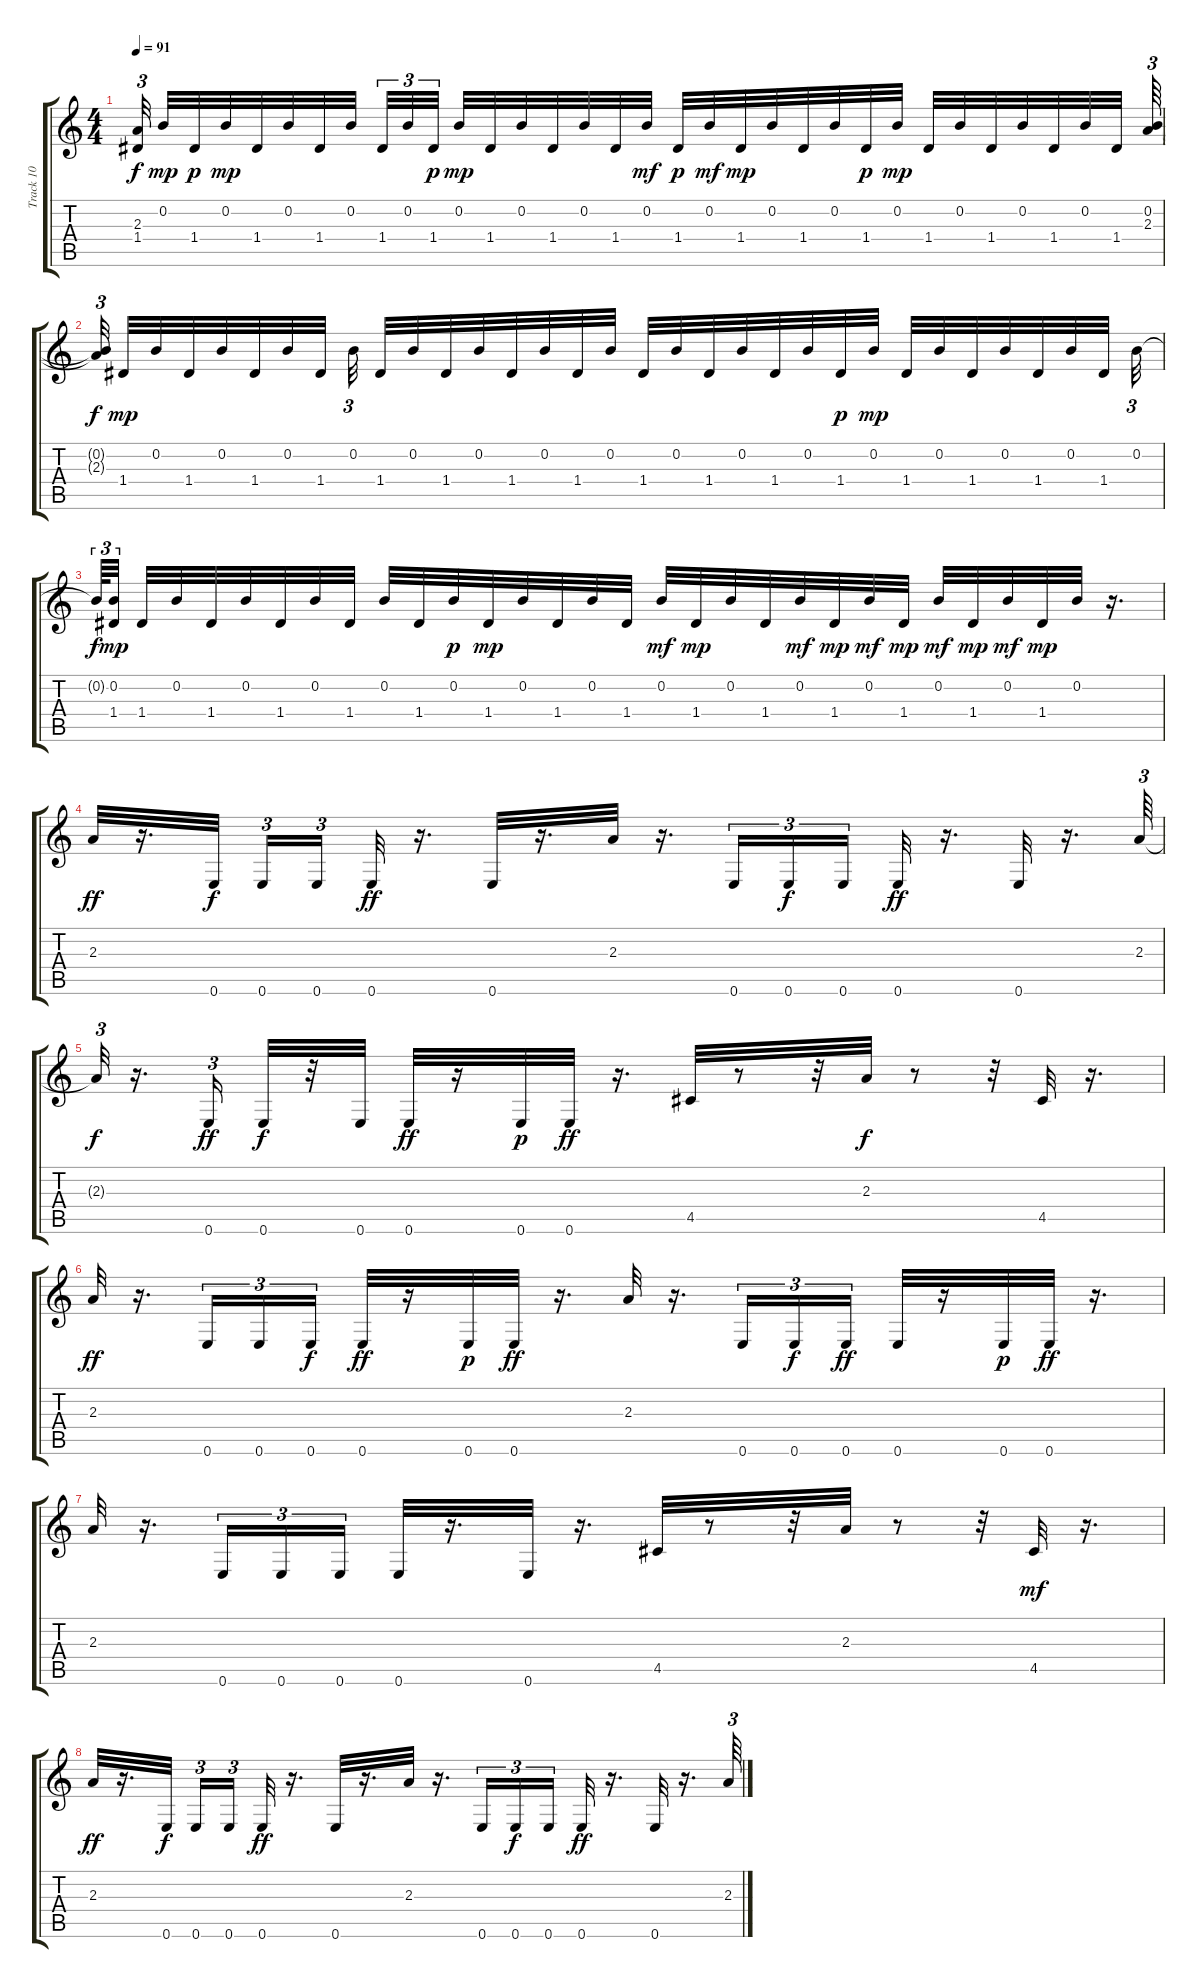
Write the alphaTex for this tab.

\track ("Track 10" "Track 10") {instrument acousticguitarsteel}
\staff {score tabs}
\tuning (E4 B3 G3 D3 A2 E2) {hide}
\ts (4 4)
\tempo 91
\clef g2
\ks c
(2.3{t} 1.4{t}).32{tu (3 2) dy f beam splitsecondary} 0.2.32{dy mp balance 10} 1.4.32{dy p balance 11} 0.2.32{dy mp balance 12} 1.4.32{balance 12} 0.2.32{balance 13} 1.4.32{balance 14} 0.2.32{balance 15 beam splitsecondary} 1.4.32{tu (3 2) balance 15} 0.2.32{tu (3 2) balance 16} 1.4.32{tu (3 2) dy p beam splitsecondary} 0.2.32{dy mp} 1.4.32 0.2.32 1.4.32{balance 16} 0.2.32{balance 15} 1.4.32{balance 14} 0.2.32{dy mf balance 13} 1.4.32{dy p balance 12} 0.2.32{dy mf balance 12} 1.4.32{dy mp balance 11} 0.2.32{balance 10} 1.4.32{balance 9} 0.2.32{balance 8} 1.4.32{dy p balance 8} 0.2.32{dy mp balance 7} 1.4.32{balance 6} 0.2.32{balance 5} 1.4.32{balance 4} 0.2.32{balance 4} 1.4.32{balance 3} 0.2.32{balance 2} 1.4.32{balance 1 beam splitsecondary} (0.2 2.3).64{tu (3 2) balance 0} |
(0.2{t} 2.3{t}).32{tu (3 2) dy f beam splitsecondary} 1.4.32{dy mp balance 0} 0.2.32 1.4.32 0.2.32 1.4.32 0.2.32{balance 0} 1.4.32{balance 1 beam splitsecondary} 0.2.32{tu (3 2) balance 2} 1.4.32{balance 3} 0.2.32{balance 3} 1.4.32{balance 4} 0.2.32{balance 4} 1.4.32{balance 5} 0.2.32{balance 6} 1.4.32{balance 7} 0.2.32{balance 8} 1.4.32{balance 8} 0.2.32{balance 9} 1.4.32{balance 10} 0.2.32{balance 11} 1.4.32{balance 12} 0.2.32{balance 12} 1.4.32{dy p balance 13} 0.2.32{dy mp balance 14} 1.4.32{balance 15} 0.2.32{balance 16} 1.4.32{balance 16} 0.2.32{balance 16} 1.4.32{balance 16} 0.2.32{balance 15} 1.4.32{balance 15 beam splitsecondary} 0.2.32{tu (3 2) balance 15} |
0.2{t}.64{tu (3 2) dy f} (0.2 1.4).32{tu (3 2) dy mp balance 15 beam splitsecondary} 1.4.32{balance 14} 0.2.32{balance 14} 1.4.32{balance 14} 0.2.32{balance 14} 1.4.32{balance 14} 0.2.32{balance 13} 1.4.32{balance 13} 0.2.32{balance 13} 1.4.32{balance 13} 0.2.32{dy p balance 13} 1.4.32{dy mp balance 12} 0.2.32{balance 12} 1.4.32{balance 12} 0.2.32{balance 12} 1.4.32{balance 12} 0.2.32{dy mf balance 11} 1.4.32{dy mp balance 11} 0.2.32{balance 11} 1.4.32{balance 11} 0.2.32{dy mf balance 10} 1.4.32{dy mp balance 10} 0.2.32{dy mf balance 10} 1.4.32{dy mp balance 10} 0.2.32{dy mf balance 10} 1.4.32{dy mp balance 9} 0.2.32{dy mf balance 9} 1.4.32{dy mp balance 9} 0.2.32{balance 9} r.16{d} |
2.3.32{dy ff balance 8} r.16{d} 0.6.32{dy f beam splitsecondary} 0.6.16{tu (3 2)} 0.6.16{tu (3 2) beam splitsecondary} 0.6.32{dy ff} r.16{d} 0.6.32 r.16{d} 2.3.32 r.16{d} 0.6.16{tu (3 2)} 0.6.16{tu (3 2) dy f} 0.6.16{tu (3 2) beam splitsecondary} 0.6.32{dy ff} r.16{d} 0.6.32 r.16{d} 2.3.64{tu (3 2)} |
2.3{t}.32{tu (3 2) dy f} r.16{d} 0.6.16{tu (3 2) dy ff} 0.6.32{dy f} r.32 0.6.32 0.6.32{dy ff} r.16 0.6.32{dy p} 0.6.32{dy ff} r.16{d} 4.5.32 r.8 r.32 2.3.32{dy f} r.8 r.32 4.5.32 r.16{d} |
2.3.32{dy ff} r.16{d} 0.6.16{tu (3 2)} 0.6.16{tu (3 2)} 0.6.16{tu (3 2) dy f} 0.6.32{dy ff} r.16 0.6.32{dy p} 0.6.32{dy ff} r.16{d} 2.3.32 r.16{d} 0.6.16{tu (3 2)} 0.6.16{tu (3 2) dy f} 0.6.16{tu (3 2) dy ff} 0.6.32 r.16 0.6.32{dy p} 0.6.32{dy ff} r.16{d} |
2.3.32 r.16{d} 0.6.16{tu (3 2)} 0.6.16{tu (3 2)} 0.6.16{tu (3 2)} 0.6.32 r.16{d} 0.6.32 r.16{d} 4.5.32 r.8 r.32 2.3.32 r.8 r.32 4.5.32{dy mf} r.16{d} |
2.3.32{dy ff} r.16{d} 0.6.32{dy f beam splitsecondary} 0.6.16{tu (3 2)} 0.6.16{tu (3 2) beam splitsecondary} 0.6.32{dy ff} r.16{d} 0.6.32 r.16{d} 2.3.32 r.16{d} 0.6.16{tu (3 2)} 0.6.16{tu (3 2) dy f} 0.6.16{tu (3 2) beam splitsecondary} 0.6.32{dy ff} r.16{d} 0.6.32 r.16{d} 2.3.64{tu (3 2)}
